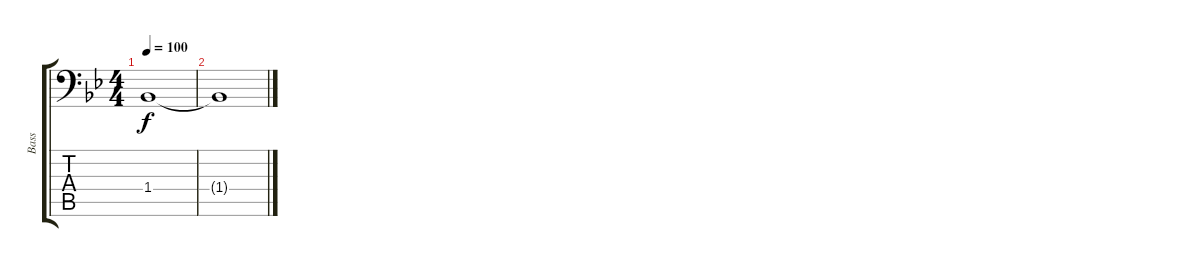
\track ("Bass" "Bass") {instrument electricbasspick}
\staff {score tabs}
\tuning (C3 G2 D2 A1 E1 B0) {hide}
\ts (4 4)
\tempo 100
\clef f4
\ks bb
1.4{t}.1{dy f} |
1.4{t}.1
